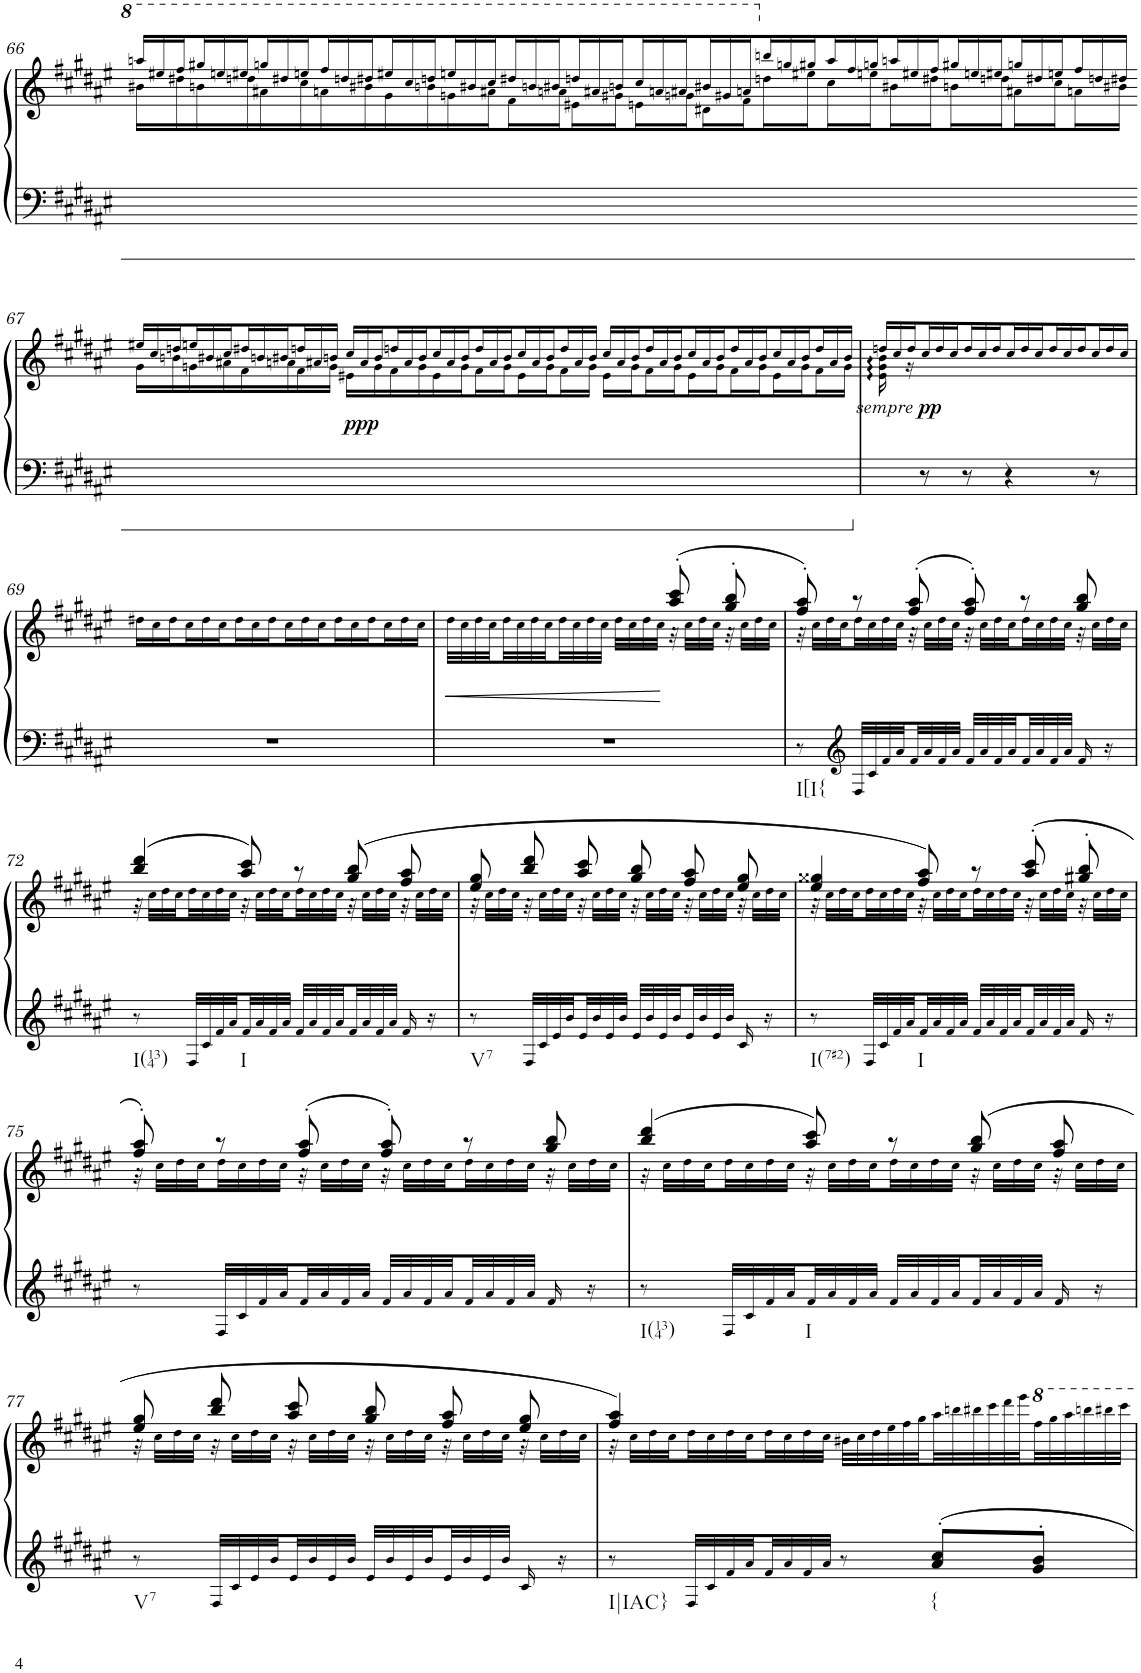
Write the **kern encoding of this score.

**kern	**kern	**dynam
*part1	*part1	*part1
*staff2	*staff1	*staff1/2
*I"Piano	*	*
*I'Pno.	*	*
!!LO:PB:g=z
*clefF4	*clefG2	*
*k[f#c#g#d#a#e#]	*k[f#c#g#d#a#e#]	*
*M6/8	*M6/8	*
=66	=66	=66
*	*^	*
*	*	*Xbrackettup	*
2.ryy	24bb#X!\LL	24aaan!/LL	.
.	24ryy	24eee#X!/	.
.	24ddd#X!\	24fff#!/	.
*	*brackettup	*Xbrackettup	*
.	24bbn!\	24ggg#X!/	.
.	24ryy	24eeen!/	.
.	24dddn!\	24eee#X!/	.
*	*brackettup	*Xbrackettup	*
.	24aa#X!\	24gggn!/	.
.	24ryy	24ddd#X!/	.
.	24ccc#!\	24eeen!/J	.
*	*brackettup	*Xbrackettup	*
.	24aan!\	24fff#!/L	.
.	24ryy	24dddn!/	.
.	24bb#X!\	24ddd#X!/	.
*	*brackettup	*Xbrackettup	*
.	24gg#!\	24eee#X!/	.
.	24ryy	24ccc#!/	.
.	24bbn!\	24dddn!/	.
*	*brackettup	*Xbrackettup	*
.	24ggn!\	24eeen!/	.
.	24ryy	24bb#X!/	.
.	24aa#X!\	24ccc#!/J	.
*	*brackettup	*Xbrackettup	*
1ryy	24ff#!\	24ddd#X!/L	.
.	24ryy	24bbn!/	.
.	24aan!\	24bb#X!/J	.
*	*brackettup	*Xbrackettup	*
.	24ee#X!\	24dddn!/L	.
.	24ryy	24aa#X!/	.
.	24gg#X!\	24bbn!/J	.
*	*brackettup	*Xbrackettup	*
.	24een!\	24ccc#!/L	.
.	24ryy	24aan!/	.
.	24ggn!\	24aa#X!/J	.
*	*brackettup	*Xbrackettup	*
.	24dd#X!\	24bb#X!/L	.
.	24ryy	24gg#X!/	.
.	24ff#!\	24aan!/J	.
*	*brackettup	*Xbrackettup	*
.	24ddn!\	24bbn!/L	.
.	24ryy	24ggn!/	.
.	24ee#X!\	24gg#X!/J	.
*	*brackettup	*Xbrackettup	*
.	24cc#!\	24aa!/L	.
.	24ryy	24ff#!/	.
.	24een!\	24ggn!/J	.
*	*brackettup	*Xbrackettup	*
.	24b#X!\	24aan!/L	.
.	24ryy	24ee#X!/	.
.	24dd#X!\	24ff#!/J	.
*	*brackettup	*Xbrackettup	*
.	24bn!\	24gg#X!/L	.
.	24ryy	24een!/	.
.	24ddn!\	24ee#X!/J	.
*	*brackettup	*Xbrackettup	*
4ryy	24a#X!\	24ggn!/L	.
.	24ryy	24dd#X!/	.
.	24cc#!\	24een!/J	.
*	*brackettup	*Xbrackettup	*
.	24an!\	24ff#!/L	.
.	24ryy	24ddn!/	.
.	24b#X!\JJ	24dd#X!/JJ	.
!!LO:LB:g=z	!!
=67-	=67-	=67-	=67-
*	*brackettup	*Xbrackettup	*
2.ryy	24g#!\LL	24ee#X!/LL	.
.	24ryy	24cc#!/	.
.	24bn!\	24ddn!/	.
*	*brackettup	*Xbrackettup	*
.	24gn!\	24een!/	.
.	24ryy	24b#X!/	.
.	24a#X!\	24cc#!/	.
*	*brackettup	*Xbrackettup	*
.	24f#!\	24dd#X!/	.
.	24ryy	24bn!/	.
.	24an!\	24b#X!/J	.
*	*brackettup	*Xbrackettup	*
.	24f#!\	24ddn!/L	.
.	24ryy	24a#X!/	.
.	24g!\JJ	24bn!/JJ	.
*	*brackettup	*Xbrackettup	*
!	!	!	!LO:DY:b
.	24e#X!\LL	24cc#!/LL	ppp
.	24ryy	24a#!/	.
.	24g!\	24b!/	.
*	*brackettup	*Xbrackettup	*
.	24f#!\	24ddn!/	.
.	24ryy	24a#!/	.
.	24g!\	24b!/J	.
*	*brackettup	*Xbrackettup	*
2.ryy	24e#!\	24cc#!/L	.
.	24ryy	24a#!/	.
.	24g!\	24b!/J	.
*	*brackettup	*Xbrackettup	*
.	24f#!\	24dd!/L	.
.	24ryy	24a#!/	.
.	24g!\	24b!/J	.
*	*brackettup	*Xbrackettup	*
.	24e#!\	24cc#!/L	.
.	24ryy	24a#!/	.
.	24g!\	24b!/J	.
*	*brackettup	*Xbrackettup	*
.	24f#!\	24dd!/L	.
.	24ryy	24a#!/	.
.	24g!\JJ	24b!/JJ	.
*	*brackettup	*Xbrackettup	*
.	24e#!\LL	24cc#!/LL	.
.	24ryy	24a#!/	.
.	24g!\	24b!/J	.
*	*brackettup	*Xbrackettup	*
.	24f#!\	24dd!/L	.
.	24ryy	24a#!/	.
.	24g!\	24b!/J	.
*	*brackettup	*Xbrackettup	*
2ryy	24e#!\	24cc#!/L	.
.	24ryy	24a#!/	.
.	24g!\	24b!/J	.
*	*brackettup	*Xbrackettup	*
.	24f#!\	24dd!/L	.
.	24ryy	24a#!/	.
.	24g!\	24b!/J	.
*	*brackettup	*Xbrackettup	*
.	24e#!\	24cc#!/L	.
.	24ryy	24a#!/	.
.	24g!\	24b!/J	.
*	*brackettup	*Xbrackettup	*
.	24f#!\	24dd!/L	.
.	24ryy	24a#!/	.
.	24g!\JJ	24b!/JJ	.
=68	=68	=68	=68
*	*brackettup	*Xbrackettup	*
!	!	!	!LO:DY:b
!	!	!	!LO:DY:n=1:b
8ryy	24e#!\ 24g#!\ 24b!\	24ddn!/LL	other-dynamics pp
.	24ryy	24cc#!/	.
.	24r	24dd!/	.
2.ryy	8ryy	24cc#!/	.
.	.	24dd!/	.
.	.	24cc#!/	.
.	2ryy	24dd!/	.
.	.	24cc#!/	.
.	.	24dd!/J	.
.	.	24cc#!/L	.
.	.	24dd!/	.
.	.	24cc#!/	.
.	.	24dd!/	.
.	.	24cc#!/	.
.	.	24dd!/	.
.	.	24cc#!/	.
.	.	24dd!/	.
.	.	24cc#!/JJ	.
.	1ryy	1ryy	.
2ryy	.	.	.
8r	.	.	.
8r	.	.	.
4r	.	.	.
.	4ryy	4ryy	.
8r	.	.	.
*	*v	*v	*
!!LO:LB:g=z
=69	=69	=69
2.r	24dd#X!\LL	.
.	24cc#!\	.
.	24dd#!\	.
.	24cc#!\	.
.	24dd#!\	.
.	24cc#!\	.
.	24dd#!\	.
.	24cc#!\	.
.	24dd#!\J	.
.	24cc#!\L	.
.	24dd#!\	.
.	24cc#!\	.
.	24dd#!\	.
.	24cc#!\	.
.	24dd#!\	.
.	24cc#!\	.
.	24dd#!\	.
.	24cc#!\JJ	.
2ryy	2ryy	.
=70	=70	=70
*	*^	*
2.r	32dd#!\LLL	8ryy	.
.	32cc#!\	.	.
.	32dd#!\	.	.
.	32cc#!\	.	.
.	32dd#!\	8ryy	.
.	32cc#!\	.	.
.	32dd#!\	.	.
.	32cc#!\	.	.
.	32dd#!\	8ryy	.
.	32cc#!\	.	.
.	32dd#!\	.	.
.	32cc#!\JJJ	.	.
.	32dd#!\LLL	8ryy	.
.	32cc#!\	.	.
.	32dd#!\	.	.
.	32cc#!\JJJ	.	.
.	32r	8aa#/' 8ccc#/'	.
.	32cc#!\LLL	.	.
.	32dd#!\	.	.
.	32cc#!\JJJ	.	.
.	32r	8gg#/' 8bb/'	.
.	32cc#!\LLL	.	.
.	32dd#!\	.	.
.	32cc#!\JJJ	.	.
=71	=71	=71	=71
!LO:TX:b:t=I[I{	!	!	!
8r	32r	8ff#/' 8aa#/'	.
.	32cc#!\LLL	.	.
.	32dd#!\	.	.
.	32cc#!\	.	.
*clefG2	*	*	*
32F#!/LLL	32dd#!\	8r	.
32c#!/	32cc#!\	.	.
32f#!/	32dd#!\	.	.
32a#!/	32cc#!\JJJ	.	.
32f#!/	32r	8ff#/' 8aa#/'	.
32a#!/	32cc#!\LLL	.	.
32f#!/	32dd#!\	.	.
32a#!/JJJ	32cc#!\JJJ	.	.
32f#!/LLL	32r	8ff#/' 8aa#/'	.
32a#!/	32cc#!\LLL	.	.
32f#!/	32dd#!\	.	.
32a#!/	32cc#!\	.	.
32f#!/	32dd#!\	8r	.
32a#!/	32cc#!\	.	.
32f#!/	32dd#!\	.	.
32a#!/JJJ	32cc#!\JJJ	.	.
16f#!/	32r	8gg#/ 8bb/	.
.	32cc#!\LLL	.	.
16r	32dd#!\	.	.
.	32cc#!\JJJ	.	.
!!LO:LB:g=z	!!
=72	=72	=72	=72
!LO:TX:b:t=I(134)	!	!	!
8r	32r	4bb/ 4ddd#/	.
.	32cc#!\LLL	.	.
.	32dd#!\	.	.
.	32cc#!\	.	.
32F#!/LLL	32dd#!\	.	.
32c#!/	32cc#!\	.	.
32f#!/	32dd#!\	.	.
32a#!/	32cc#!\JJJ	.	.
!LO:TX:b:t=I	!	!	!
32f#!/	32r	8aa#/ 8ccc#/	.
32a#!/	32cc#!\LLL	.	.
32f#!/	32dd#!\	.	.
32a#!/JJJ	32cc#!\JJ	.	.
32f#!/LLL	32dd#!\LL	8r	.
32a#!/	32cc#!\	.	.
32f#!/	32dd#!\	.	.
32a#!/	32cc#!\JJJ	.	.
32f#!/	32r	8gg#/ 8bb/	.
32a#!/	32cc#!\LLL	.	.
32f#!/	32dd#!\	.	.
32a#!/JJJ	32cc#!\JJJ	.	.
16f#!/	32r	8ff#/ 8aa#/	.
.	32cc#!\LLL	.	.
16r	32dd#!\	.	.
.	32cc#!\JJJ	.	.
=73	=73	=73	=73
!LO:TX:b:t=V7	!	!	!
8r	32r	8ee#/ 8gg#/	.
.	32cc#!\LLL	.	.
.	32dd#!\	.	.
.	32cc#!\JJJ	.	.
32F#!/LLL	32r	8bb/ 8ddd#/	.
32c#!/	32cc#!\LLL	.	.
32e#!/	32dd#!\	.	.
32b!/	32cc#!\JJJ	.	.
32e#!/	32r	8aa#/ 8ccc#/	.
32b!/	32cc#!\LLL	.	.
32e#!/	32dd#!\	.	.
32b!/JJJ	32cc#!\JJJ	.	.
32e#!/LLL	32r	8gg#/ 8bb/	.
32b!/	32cc#!\LLL	.	.
32e#!/	32dd#!\	.	.
32b!/	32cc#!\JJJ	.	.
32e#!/	32r	8ff#/ 8aa#/	.
32b!/	32cc#!\LLL	.	.
32e#!/	32dd#!\	.	.
32b!/JJJ	32cc#!\JJJ	.	.
16c#!/	32r	8ee#/ 8gg#/	.
.	32cc#!\LLL	.	.
16r	32dd#!\	.	.
.	32cc#!\JJJ	.	.
=74	=74	=74	=74
!LO:TX:b:t=I(7#2)	!	!	!
8r	32r	4ee#/ 4gg##X/	.
.	32cc#!\LLL	.	.
.	32dd#!\	.	.
.	32cc#!\	.	.
32F#!/LLL	32dd#!\	.	.
32c#!/	32cc#!\	.	.
32f#!/	32dd#!\	.	.
32a#!/	32cc#!\JJJ	.	.
!LO:TX:b:t=I	!	!	!
32f#!/	32r	8ff#/ 8aa#/	.
32a#!/	32cc#!\LLL	.	.
32f#!/	32dd#!\	.	.
32a#!/JJJ	32cc#!\JJ	.	.
32f#!/LLL	32dd#!\LL	8r	.
32a#!/	32cc#!\	.	.
32f#!/	32dd#!\	.	.
32a#!/	32cc#!\JJJ	.	.
32f#!/	32r	8aa#/' 8ccc#/'	.
32a#!/	32cc#!\LLL	.	.
32f#!/	32dd#!\	.	.
32a#!/JJJ	32cc#!\JJJ	.	.
16f#!/	32r	8gg#X/' 8bb/'	.
.	32cc#!\LLL	.	.
16r	32dd#!\	.	.
.	32cc#!\JJJ	.	.
!!LO:LB:g=z	!!
=75	=75	=75	=75
8r	32r	8ff#/' 8aa#/'	.
.	32cc#!\LLL	.	.
.	32dd#!\	.	.
.	32cc#!\	.	.
32F#!/LLL	32dd#!\	8r	.
32c#!/	32cc#!\	.	.
32f#!/	32dd#!\	.	.
32a#!/	32cc#!\JJJ	.	.
32f#!/	32r	8ff#/' 8aa#/'	.
32a#!/	32cc#!\LLL	.	.
32f#!/	32dd#!\	.	.
32a#!/JJJ	32cc#!\JJJ	.	.
32f#!/LLL	32r	8ff#/' 8aa#/'	.
32a#!/	32cc#!\LLL	.	.
32f#!/	32dd#!\	.	.
32a#!/	32cc#!\	.	.
32f#!/	32dd#!\	8r	.
32a#!/	32cc#!\	.	.
32f#!/	32dd#!\	.	.
32a#!/JJJ	32cc#!\JJJ	.	.
16f#!/	32r	8gg#/ 8bb/	.
.	32cc#!\LLL	.	.
16r	32dd#!\	.	.
.	32cc#!\JJJ	.	.
=76	=76	=76	=76
!LO:TX:b:t=I(134)	!	!	!
8r	32r	4bb/ 4ddd#/	.
.	32cc#!\LLL	.	.
.	32dd#!\	.	.
.	32cc#!\	.	.
32F#!/LLL	32dd#!\	.	.
32c#!/	32cc#!\	.	.
32f#!/	32dd#!\	.	.
32a#!/	32cc#!\JJJ	.	.
!LO:TX:b:t=I	!	!	!
32f#!/	32r	8aa#/ 8ccc#/	.
32a#!/	32cc#!\LLL	.	.
32f#!/	32dd#!\	.	.
32a#!/JJJ	32cc#!\JJ	.	.
32f#!/LLL	32dd#!\LL	8r	.
32a#!/	32cc#!\	.	.
32f#!/	32dd#!\	.	.
32a#!/	32cc#!\JJJ	.	.
32f#!/	32r	8gg#/ 8bb/	.
32a#!/	32cc#!\LLL	.	.
32f#!/	32dd#!\	.	.
32a#!/JJJ	32cc#!\JJJ	.	.
16f#!/	32r	8ff#/ 8aa#/	.
.	32cc#!\LLL	.	.
16r	32dd#!\	.	.
.	32cc#!\JJJ	.	.
!!LO:LB:g=z	!!
=77	=77	=77	=77
!LO:TX:b:t=V7	!	!	!
8r	32r	8ee#/ 8gg#/	.
.	32cc#!\LLL	.	.
.	32dd#!\	.	.
.	32cc#!\JJJ	.	.
32F#!/LLL	32r	8bb/ 8ddd#/	.
32c#!/	32cc#!\LLL	.	.
32e#!/	32dd#!\	.	.
32b!/	32cc#!\JJJ	.	.
32e#!/	32r	8aa#/ 8ccc#/	.
32b!/	32cc#!\LLL	.	.
32e#!/	32dd#!\	.	.
32b!/JJJ	32cc#!\JJJ	.	.
32e#!/LLL	32r	8gg#/ 8bb/	.
32b!/	32cc#!\LLL	.	.
32e#!/	32dd#!\	.	.
32b!/	32cc#!\JJJ	.	.
32e#!/	32r	8ff#/ 8aa#/	.
32b!/	32cc#!\LLL	.	.
32e#!/	32dd#!\	.	.
32b!/JJJ	32cc#!\JJJ	.	.
16c#!/	32r	8ee#/ 8gg#/	.
.	32cc#!\LLL	.	.
16r	32dd#!\	.	.
.	32cc#!\JJJ	.	.
=78	=78	=78	=78
!LO:TX:b:t=I|IAC}	!	!	!
8r	32r	4ff#/ 4aa#/	.
.	32cc#!\LLL	.	.
.	32dd#!\	.	.
.	32cc#!\	.	.
32F#!/LLL	32dd#!\	.	.
32c#!/	32cc#!\	.	.
32f#!/	32dd#!\	.	.
32a#!/	32cc#!\	.	.
32f#!/	32dd#!\	2ryy	.
32a#!/	32cc#!\	.	.
32f#!/	32dd#!\	.	.
32a#!/JJJ	32cc#!\JJJ	.	.
8r	48b#X!\LLL	.	.
.	48cc#!\	.	.
.	48dd#!\	.	.
.	48ee#!\	.	.
.	48ff#!\	.	.
.	48gg#!\	.	.
!LO:TX:b:t={	!	!	!
8a#/'> 8cc#/'>L	48aa#!\	.	.
.	48bbn!\	.	.
.	48bb#X!\	.	.
.	48ccc#!\	.	.
.	48ddd#!\	.	.
.	48eee#!\	.	.
8g#/'> 8b/'>J	48fff#!\	.	.
.	48ggg#!\	.	.
.	48aaa#!\	.	.
.	48bbbn!\	.	.
.	48bbb#X!\	.	.
.	48cccc#!\JJJ	.	.
*	*v	*v	*
=	=	=
*-	*-	*-
